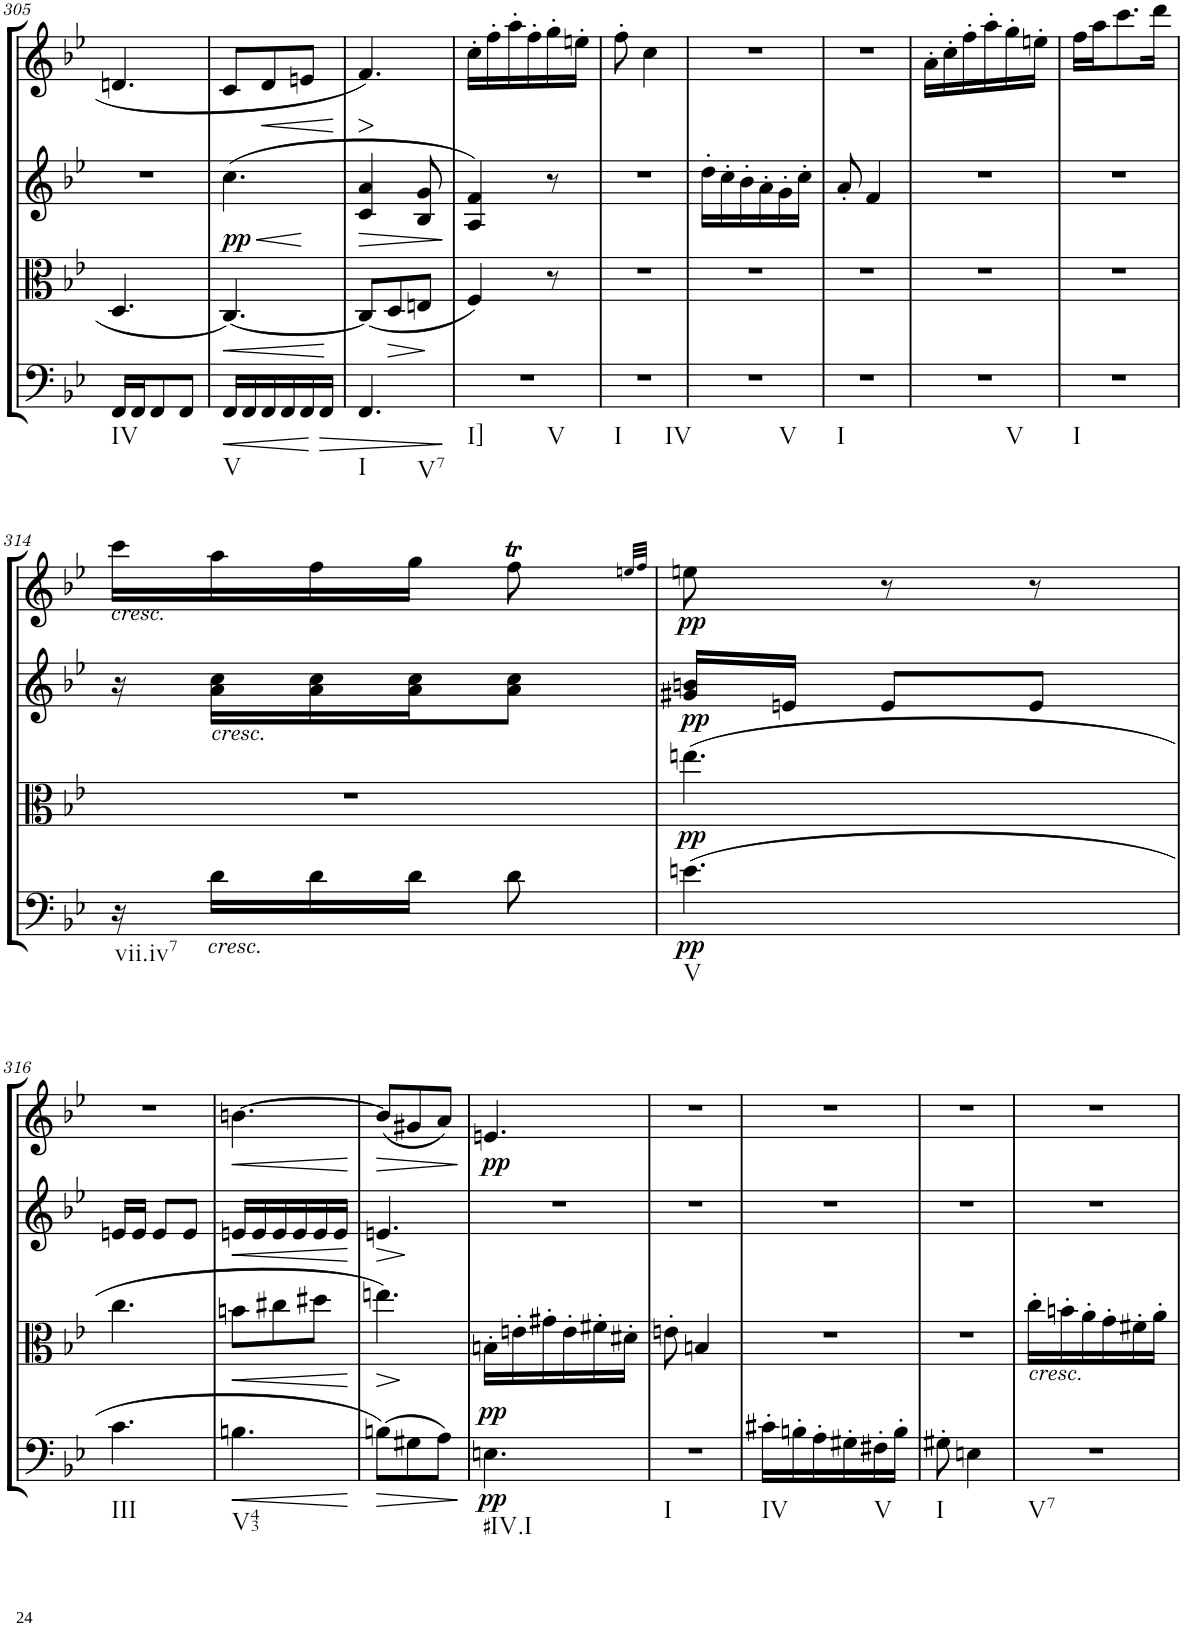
**kern	**dynam	**kern	**dynam	**kern	**dynam	**kern	**dynam
*part4	*part4	*part3	*part3	*part2	*part2	*part1	*part1
*staff4	*staff4	*staff3	*staff3	*staff2	*staff2	*staff1	*staff1
*I"Cello	*	*I"Viola	*	*I"2nd Violin	*	*I"1st Violin	*
*	*	*I'Vla	*	*I'Vln	*	*I'Vln	*
!!LO:PB:g=z
*clefC4	*	*clefC3	*	*clefG2	*	*clefG2	*
*k[b-e-]	*	*k[b-e-]	*	*k[b-e-]	*	*k[b-e-]	*
*B-:	*	*B-:	*	*B-:	*	*B-:	*
*M3/8	*	*M3/8	*	*M3/8	*	*M3/8	*
=305	=305	=305	=305	=305	=305	=305	=305
!LO:TX:b:t=IV	!	!	!	!	!	!	!
16FF/LL	.	4.D/	.	4.r	.	4.dn/	.
16FF/J	.	.	.	.	.	.	.
8FF/	.	.	.	.	.	.	.
8FF/J	.	.	.	.	.	.	.
=306	=306	=306	=306	=306	=306	=306	=306
!LO:TX:b:t=V	!	!	!	!	!	!	!
!	!LO:HP:b	!	!LO:HP:b	!	!LO:HP:b	!	!
!	!	!	!	!	!LO:DY:n=1:b	!	!
16FF/LL	<	[4.C/	<	(4.cc\	< pp	8c/L	.
16FF/	.	.	.	.	.	.	.
!	!	!	!	!	!	!	!LO:HP:b
16FF/	.	.	.	.	.	8d/	<
16FF/	.	.	.	.	.	.	.
16FF/	.	.	.	.	.	8en/J	.
!	!LO:HP:n=1:b	!	!	!	!	!	!
16FF/JJ	[ >	.	.	.	.	.	.
.	.	.	.	.	[	.	[
=307	=307	=307	=307	=307	=307	=307	=307
!LO:TX:b:t=I	!	!	!	!	!	!	!
!LO:TX:b:t=V7	!	!	!	!	!	!	!
!	!	!	!	!	!LO:HP:b	!	!LO:HP:b
4.FF/	.	(8C/L]	.	4c/ 4a/	>	4.f/	>
!	!	!	!LO:HP:n=1:b	!	!	!	!
.	.	8D/	[ >	.	.	.	.
.	.	8En/J	.	8B-/ 8g/	.	.	.
.	]	.	.	.	]	.	]
=308	=308	=308	=308	=308	=308	=308	=308
!LO:TX:b:t=I]	!	!	!	!	!	!	!
!LO:TX:b:t=V	!	!	!	!	!	!	!
4.r	.	4F/)	.	4A/ 4f/)	.	16cc'\LL	.
.	.	.	.	.	.	16ff'\	.
.	.	.	.	.	.	16aa'\	.
.	.	.	.	.	.	16ff'\	.
.	.	8r	]	8r	.	16gg'\	.
.	.	.	.	.	.	16een'\JJ	.
=309	=309	=309	=309	=309	=309	=309	=309
!LO:TX:b:t=I	!	!	!	!	!	!	!
!LO:TX:b:t=IV	!	!	!	!	!	!	!
4.r	.	4.r	.	4.r	.	8ff'\	.
.	.	.	.	.	.	4cc\	.
=310	=310	=310	=310	=310	=310	=310	=310
!LO:TX:b:t=V	!	!	!	!	!	!	!
4.r	.	4.r	.	16dd'\LL	.	4.r	.
.	.	.	.	16cc'\	.	.	.
.	.	.	.	16b-'\	.	.	.
.	.	.	.	16a'\	.	.	.
.	.	.	.	16g'\	.	.	.
.	.	.	.	16cc'\JJ	.	.	.
=311	=311	=311	=311	=311	=311	=311	=311
!LO:TX:b:t=I	!	!	!	!	!	!	!
4.r	.	4.r	.	8a'/	.	4.r	.
.	.	.	.	4f/	.	.	.
=312	=312	=312	=312	=312	=312	=312	=312
!LO:TX:b:t=V	!	!	!	!	!	!	!
4.r	.	4.r	.	4.r	.	16a'\LL	.
.	.	.	.	.	.	16cc'\	.
.	.	.	.	.	.	16ff'\	.
.	.	.	.	.	.	16aa'\	.
.	.	.	.	.	.	16gg'\	.
.	.	.	.	.	.	16een'\JJ	.
=313	=313	=313	=313	=313	=313	=313	=313
!LO:TX:b:t=I	!	!	!	!	!	!	!
4.r	.	4.r	.	4.r	.	16ff\LL	.
.	.	.	.	.	.	16aa\J	.
.	.	.	.	.	.	8.ccc\	.
.	.	.	.	.	.	16ddd\Jk	.
!!LO:LB:g=z
=314	=314	=314	=314	=314	=314	=314	=314
!	!	!	!	!	!	!LO:TX:a:i:t=cresc.	!
!LO:TX:b:t=vii.iv7	!	!	!	!	!	!	!
16r	.	4.r	.	16r	.	16ccc\LL	.
!	!	!	!	!LO:TX:b:i:t=cresc.	!	!	!
!LO:TX:b:i:t=cresc.	!	!	!	!	!	!	!
16d\LL	.	.	.	16a\ 16cc\LL	.	16aa\	.
16d\	.	.	.	16a\ 16cc\	.	16ff\	.
16d\JJ	.	.	.	16a\ 16cc\J	.	16gg\JJ	.
8d\	.	.	.	8a\ 8cc\J	.	8ffT\	.
.	.	.	.	.	.	32qeen/LLL	.
.	.	.	.	.	.	32qff/JJJ	.
=315	=315	=315	=315	=315	=315	=315	=315
!LO:TX:b:t=V	!	!	!	!	!	!	!
!	!LO:DY:b	!	!LO:DY:b	!	!LO:DY:b	!	!LO:DY:b
(4.en\	pp	(4.een\	pp	16g#X/ 16bn/LL	pp	8een\	pp
.	.	.	.	16en/JJ	.	.	.
.	.	.	.	8e/L	.	8r	.
.	.	.	.	8e/J	.	8r	.
!!LO:LB:g=z
=316	=316	=316	=316	=316	=316	=316	=316
!LO:TX:b:t=III	!	!	!	!	!	!	!
4.c\	.	4.cc\	.	16en/LL	.	4.r	.
.	.	.	.	16e/JJ	.	.	.
.	.	.	.	8e/L	.	.	.
.	.	.	.	8e/J	.	.	.
=317	=317	=317	=317	=317	=317	=317	=317
!LO:TX:b:t=V43	!	!	!	!	!	!	!
!	!LO:HP:b	!	!LO:HP:b	!	!LO:HP:b	!	!LO:HP:b
4.Bn\	<	8bn\L	<	16en/LL	<	[4.bn\	<
.	.	.	.	16e/	.	.	.
.	.	8cc#X\	.	16e/	.	.	.
.	.	.	.	16e/	.	.	.
.	.	8dd#X\J	.	16e/	.	.	.
.	.	.	.	16e/JJ	.	.	.
.	[	.	[	.	[	.	[
=318	=318	=318	=318	=318	=318	=318	=318
!	!LO:HP:b	!	!LO:HP:b	!	!LO:HP:b	!	!LO:HP:b
(8Bn\L)	>	4.een\)	>	4.en/	>	(8b/L]	>
8G#X\	.	.	.	.	.	8g#X/	.
8A\J)	.	.	.	.	.	8a/J)	.
.	]	.	]	.	]	.	]
=319	=319	=319	=319	=319	=319	=319	=319
!LO:TX:b:t=#IV.I	!	!	!	!	!	!	!
!	!LO:DY:b	!	!	!	!	!	!
!	!LO:DY:n=1:a	!	!	!	!	!	!LO:DY:b
4.En\	pp pp	16Bn'\LL	.	4.r	.	4.en/	pp
.	.	16en'\	.	.	.	.	.
.	.	16g#X'\	.	.	.	.	.
.	.	16e'\	.	.	.	.	.
.	.	16f#X'\	.	.	.	.	.
.	.	16d#X'\JJ	.	.	.	.	.
=320	=320	=320	=320	=320	=320	=320	=320
!LO:TX:b:t=I	!	!	!	!	!	!	!
4.r	.	8en'\	.	4.r	.	4.r	.
.	.	4Bn/	.	.	.	.	.
=321	=321	=321	=321	=321	=321	=321	=321
!LO:TX:b:t=IV	!	!	!	!	!	!	!
16c#X'\LL	.	4.r	.	4.r	.	4.r	.
16Bn'\	.	.	.	.	.	.	.
16A'\	.	.	.	.	.	.	.
16G#X'\	.	.	.	.	.	.	.
!LO:TX:b:t=V	!	!	!	!	!	!	!
16F#X'\	.	.	.	.	.	.	.
16B'\JJ	.	.	.	.	.	.	.
=322	=322	=322	=322	=322	=322	=322	=322
!LO:TX:b:t=I	!	!	!	!	!	!	!
8G#X'\	.	4.r	.	4.r	.	4.r	.
4En\	.	.	.	.	.	.	.
=323	=323	=323	=323	=323	=323	=323	=323
!	!	!LO:TX:b:i:t=cresc.	!	!	!	!	!
!LO:TX:b:t=V7	!	!	!	!	!	!	!
4.r	.	16cc'\LL	.	4.r	.	4.r	.
.	.	16bn'\	.	.	.	.	.
.	.	16a'\	.	.	.	.	.
.	.	16g'\	.	.	.	.	.
.	.	16f#X'\	.	.	.	.	.
.	.	16a'\JJ	.	.	.	.	.
=	=	=	=	=	=	=	=
*-	*-	*-	*-	*-	*-	*-	*-
